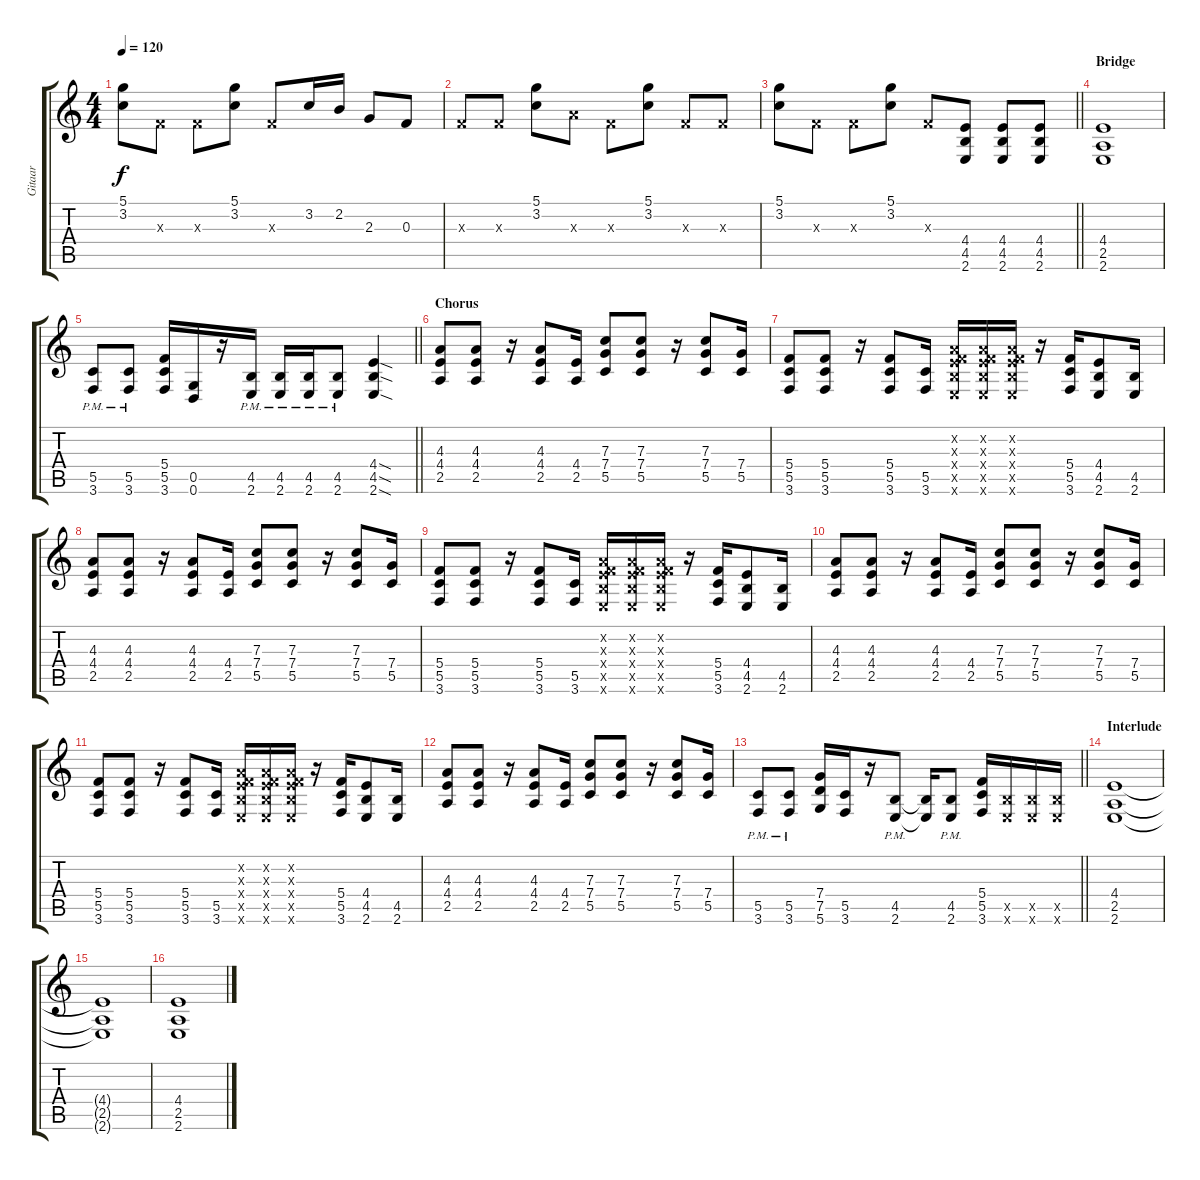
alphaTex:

\track ("Gitaar" "Gitaar") {instrument distortionguitar}
\staff {score tabs}
\tuning (D4 A3 F3 C3 G2 D2) {hide}
\ts (4 4)
\tempo 120
\clef g2
\ks c
(5.1 3.2).8{dy f} 0.3{x}.8 0.3{x}.8 (5.1 3.2).8 0.3{x}.8 3.2.16 2.2.16 2.3.8 0.3.8 |
0.3{x}.8 0.3{x}.8 (5.1 3.2).8 4.3{x}.8 0.3{x}.8 (5.1 3.2).8 0.3{x}.8 0.3{x}.8 |
\barLineRight lightlight
(5.1 3.2).8 0.3{x}.8 0.3{x}.8 (5.1 3.2).8 0.3{x}.8 (4.4 4.5 2.6).8 (4.4 4.5 2.6).8 (4.4 4.5 2.6).8 |
\section ("" "Bridge")
(4.4 2.5 2.6).1{volume 13} |
\barLineRight lightlight
(5.5{pm} 3.6{pm}).8 (5.5{pm} 3.6{pm}).8 (5.4 5.5 3.6).16 (0.5 0.6).16 r.16 (4.5{pm} 2.6{pm}).16 (4.5{pm} 2.6{pm}).16 (4.5{pm} 2.6{pm}).16 (4.5{pm} 2.6{pm}).8 (4.4{sod} 4.5{sod} 2.6{sod}).4 |
\section ("" "Chorus")
(4.3 4.4 2.5).8 (4.3 4.4 2.5).8 r.16 (4.3 4.4 2.5).8 (4.4 2.5).16 (7.3 7.4 5.5).8 (7.3 7.4 5.5).8 r.16 (7.3 7.4 5.5).8 (7.4 5.5).16 |
(5.4 5.5 3.6).8 (5.4 5.5 3.6).8 r.16 (5.4 5.5 3.6).8 (5.5 3.6).16 (0.2{x} 0.3{x} 4.4{x} 4.5{x} 2.6{x}).16 (0.2{x} 0.3{x} 4.4{x} 4.5{x} 2.6{x}).16 (0.2{x} 0.3{x} 4.4{x} 4.5{x} 2.6{x}).16 r.16 (5.4 5.5 3.6).16 (4.4 4.5 2.6).8 (4.5 2.6).16 |
(4.3 4.4 2.5).8 (4.3 4.4 2.5).8 r.16 (4.3 4.4 2.5).8 (4.4 2.5).16 (7.3 7.4 5.5).8 (7.3 7.4 5.5).8 r.16 (7.3 7.4 5.5).8 (7.4 5.5).16 |
(5.4 5.5 3.6).8 (5.4 5.5 3.6).8 r.16 (5.4 5.5 3.6).8 (5.5 3.6).16 (0.2{x} 0.3{x} 4.4{x} 4.5{x} 2.6{x}).16 (0.2{x} 0.3{x} 4.4{x} 4.5{x} 2.6{x}).16 (0.2{x} 0.3{x} 4.4{x} 4.5{x} 2.6{x}).16 r.16 (5.4 5.5 3.6).16 (4.4 4.5 2.6).8 (4.5 2.6).16 |
(4.3 4.4 2.5).8 (4.3 4.4 2.5).8 r.16 (4.3 4.4 2.5).8 (4.4 2.5).16 (7.3 7.4 5.5).8 (7.3 7.4 5.5).8 r.16 (7.3 7.4 5.5).8 (7.4 5.5).16 |
(5.4 5.5 3.6).8 (5.4 5.5 3.6).8 r.16 (5.4 5.5 3.6).8 (5.5 3.6).16 (0.2{x} 0.3{x} 4.4{x} 4.5{x} 2.6{x}).16 (0.2{x} 0.3{x} 4.4{x} 4.5{x} 2.6{x}).16 (0.2{x} 0.3{x} 4.4{x} 4.5{x} 2.6{x}).16 r.16 (5.4 5.5 3.6).16 (4.4 4.5 2.6).8 (4.5 2.6).16 |
(4.3 4.4 2.5).8 (4.3 4.4 2.5).8 r.16 (4.3 4.4 2.5).8 (4.4 2.5).16 (7.3 7.4 5.5).8 (7.3 7.4 5.5).8 r.16 (7.3 7.4 5.5).8 (7.4 5.5).16 |
\barLineRight lightlight
(5.5{pm} 3.6{pm}).8 (5.5{pm} 3.6{pm}).8 (7.4 7.5 5.6).16 (5.5 3.6).16 r.16 (4.5{pm} 2.6{pm}).8 (4.5{t} 2.6{t}).16 (4.5{pm} 2.6{pm}).8 (5.4 5.5 3.6).16 (4.5{x} 2.6{x}).16 (4.5{x} 2.6{x}).16 (4.5{x} 2.6{x}).16 |
\section ("" "Interlude")
(4.4 2.5 2.6).1{volume 13} |
(4.4{t} 2.5{t} 2.6{t}).1 |
(4.4 2.5 2.6).1
